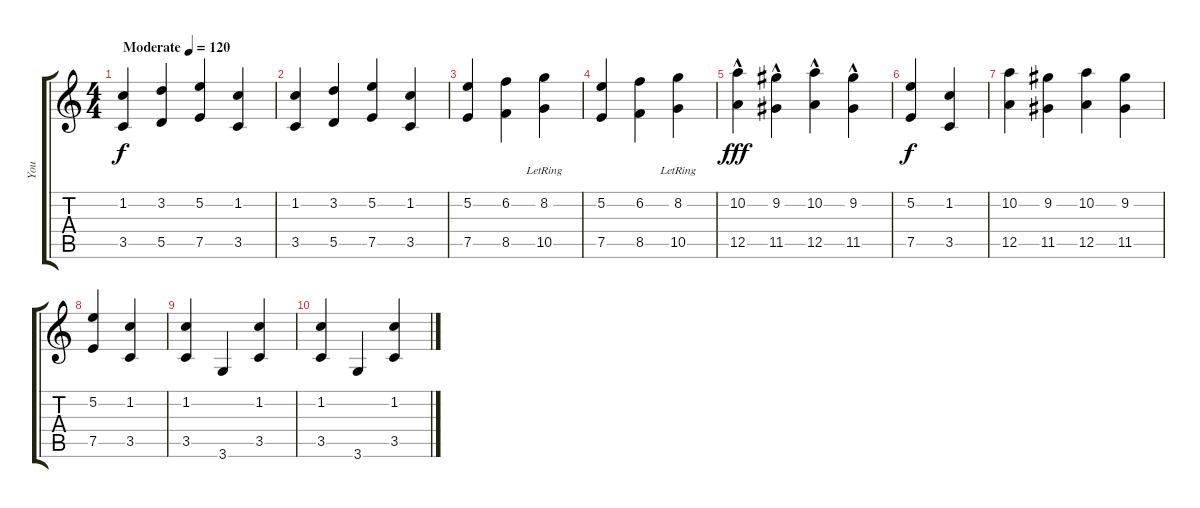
\track ("You" "You") {instrument acousticguitarsteel}
\staff {score tabs}
\tuning (E4 B3 G3 D3 A2 E2) {hide}
\ts (4 4)
\tempo (120 "Moderate")
\clef g2
\ks c
(1.2 3.5).4{dy f instrument acousticguitarsteel} (3.2 5.5).4 (5.2 7.5).4 (1.2 3.5).4 |
(1.2 3.5).4 (3.2 5.5).4 (5.2 7.5).4 (1.2 3.5).4 |
(5.2 7.5).4 (6.2 8.5).4 (8.2{lr} 10.5{lr}).4 |
(5.2 7.5).4 (6.2 8.5).4 (8.2{lr} 10.5{lr}).4 |
(10.2{hac} 12.5{hac}).4{dy fff} (9.2{hac} 11.5{hac}).4 (10.2{hac} 12.5{hac}).4 (9.2{hac} 11.5{hac}).4 |
(5.2 7.5).4{dy f} (1.2 3.5).4 |
(10.2 12.5).4 (9.2 11.5).4 (10.2 12.5).4 (9.2 11.5).4 |
(5.2 7.5).4 (1.2 3.5).4 |
(1.2 3.5).4 3.6.4 (1.2 3.5).4 |
(1.2 3.5).4 3.6.4 (1.2 3.5).4
